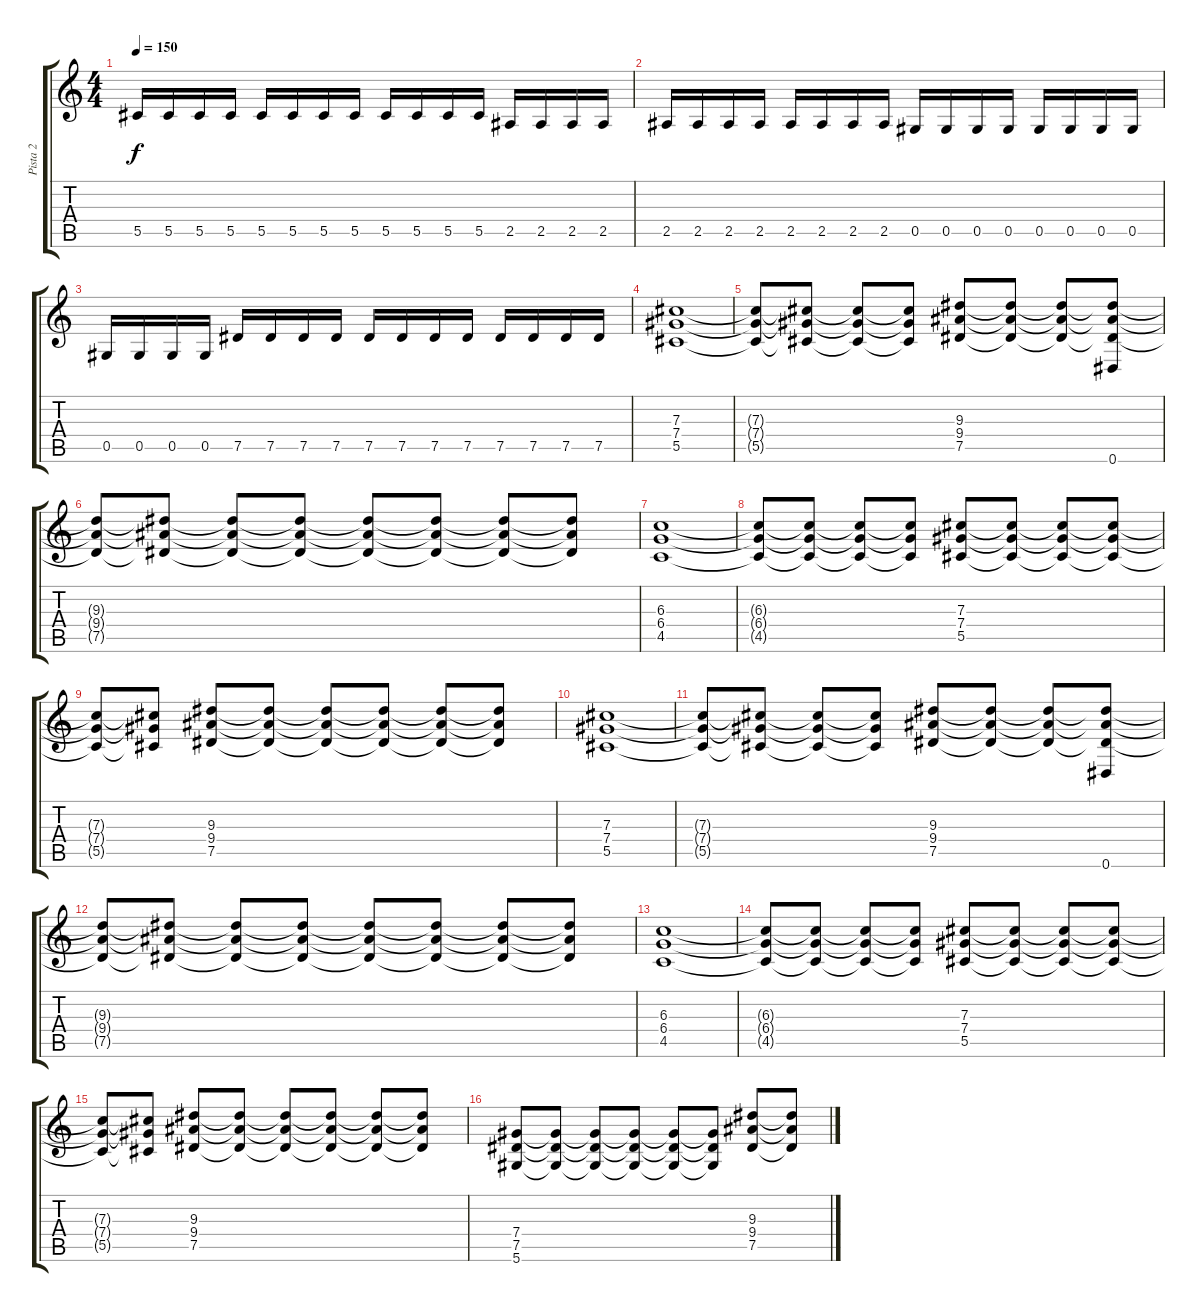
\track ("Pista 2" "Pista 2") {instrument distortionguitar}
\staff {score tabs}
\tuning (Eb4 Bb3 Gb3 Db3 Ab2 Eb2) {hide}
\ts (4 4)
\tempo 150
\clef g2
\ks c
5.5.16{dy f} 5.5.16 5.5.16 5.5.16 5.5.16 5.5.16 5.5.16 5.5.16 5.5.16 5.5.16 5.5.16 5.5.16 2.5.16 2.5.16 2.5.16 2.5.16 |
2.5.16 2.5.16 2.5.16 2.5.16 2.5.16 2.5.16 2.5.16 2.5.16 0.5.16 0.5.16 0.5.16 0.5.16 0.5.16 0.5.16 0.5.16 0.5.16 |
0.5.16 0.5.16 0.5.16 0.5.16 7.5.16 7.5.16 7.5.16 7.5.16 7.5.16 7.5.16 7.5.16 7.5.16 7.5.16 7.5.16 7.5.16 7.5.16 |
(7.3 7.4 5.5).1 |
(7.3{t} 7.4{t} 5.5{t}).8 (7.3{t} 7.4{t} 5.5{t}).8 (7.3{t} 7.4{t} 5.5{t}).8 (7.3{t} 7.4{t} 5.5{t}).8 (9.3 9.4 7.5).8 (9.3{t} 9.4{t} 7.5{t}).8 (9.3{t} 9.4{t} 7.5{t}).8 (9.3{t} 9.4{t} 7.5{t} 0.6).8 |
(9.3{t} 9.4{t} 7.5{t}).8 (9.3{t} 9.4{t} 7.5{t}).8 (9.3{t} 9.4{t} 7.5{t}).8 (9.3{t} 9.4{t} 7.5{t}).8 (9.3{t} 9.4{t} 7.5{t}).8 (9.3{t} 9.4{t} 7.5{t}).8 (9.3{t} 9.4{t} 7.5{t}).8 (9.3{t} 9.4{t} 7.5{t}).8 |
(6.3 6.4 4.5).1 |
(6.3{t} 6.4{t} 4.5{t}).8 (6.3{t} 6.4{t} 4.5{t}).8 (6.3{t} 6.4{t} 4.5{t}).8 (6.3{t} 6.4{t} 4.5{t}).8 (7.3 7.4 5.5).8 (7.3{t} 7.4{t} 5.5{t}).8 (7.3{t} 7.4{t} 5.5{t}).8 (7.3{t} 7.4{t} 5.5{t}).8 |
(7.3{t} 7.4{t} 5.5{t}).8 (7.3{t} 7.4{t} 5.5{t}).8 (9.3 9.4 7.5).8 (9.3{t} 9.4{t} 7.5{t}).8 (9.3{t} 9.4{t} 7.5{t}).8 (9.3{t} 9.4{t} 7.5{t}).8 (9.3{t} 9.4{t} 7.5{t}).8 (9.3{t} 9.4{t} 7.5{t}).8 |
(7.3 7.4 5.5).1 |
(7.3{t} 7.4{t} 5.5{t}).8 (7.3{t} 7.4{t} 5.5{t}).8 (7.3{t} 7.4{t} 5.5{t}).8 (7.3{t} 7.4{t} 5.5{t}).8 (9.3 9.4 7.5).8 (9.3{t} 9.4{t} 7.5{t}).8 (9.3{t} 9.4{t} 7.5{t}).8 (9.3{t} 9.4{t} 7.5{t} 0.6).8 |
(9.3{t} 9.4{t} 7.5{t}).8 (9.3{t} 9.4{t} 7.5{t}).8 (9.3{t} 9.4{t} 7.5{t}).8 (9.3{t} 9.4{t} 7.5{t}).8 (9.3{t} 9.4{t} 7.5{t}).8 (9.3{t} 9.4{t} 7.5{t}).8 (9.3{t} 9.4{t} 7.5{t}).8 (9.3{t} 9.4{t} 7.5{t}).8 |
(6.3 6.4 4.5).1 |
(6.3{t} 6.4{t} 4.5{t}).8 (6.3{t} 6.4{t} 4.5{t}).8 (6.3{t} 6.4{t} 4.5{t}).8 (6.3{t} 6.4{t} 4.5{t}).8 (7.3 7.4 5.5).8 (7.3{t} 7.4{t} 5.5{t}).8 (7.3{t} 7.4{t} 5.5{t}).8 (7.3{t} 7.4{t} 5.5{t}).8 |
(7.3{t} 7.4{t} 5.5{t}).8 (7.3{t} 7.4{t} 5.5{t}).8 (9.3 9.4 7.5).8 (9.3{t} 9.4{t} 7.5{t}).8 (9.3{t} 9.4{t} 7.5{t}).8 (9.3{t} 9.4{t} 7.5{t}).8 (9.3{t} 9.4{t} 7.5{t}).8 (9.3{t} 9.4{t} 7.5{t}).8 |
(7.4 7.5 5.6).8 (7.4{t} 7.5{t} 5.6{t}).8 (7.4{t} 7.5{t} 5.6{t}).8 (7.4{t} 7.5{t} 5.6{t}).8 (7.4{t} 7.5{t} 5.6{t}).8 (7.4{t} 7.5{t} 5.6{t}).8 (9.3 9.4 7.5).8 (9.3{t} 9.4{t} 7.5{t}).8
